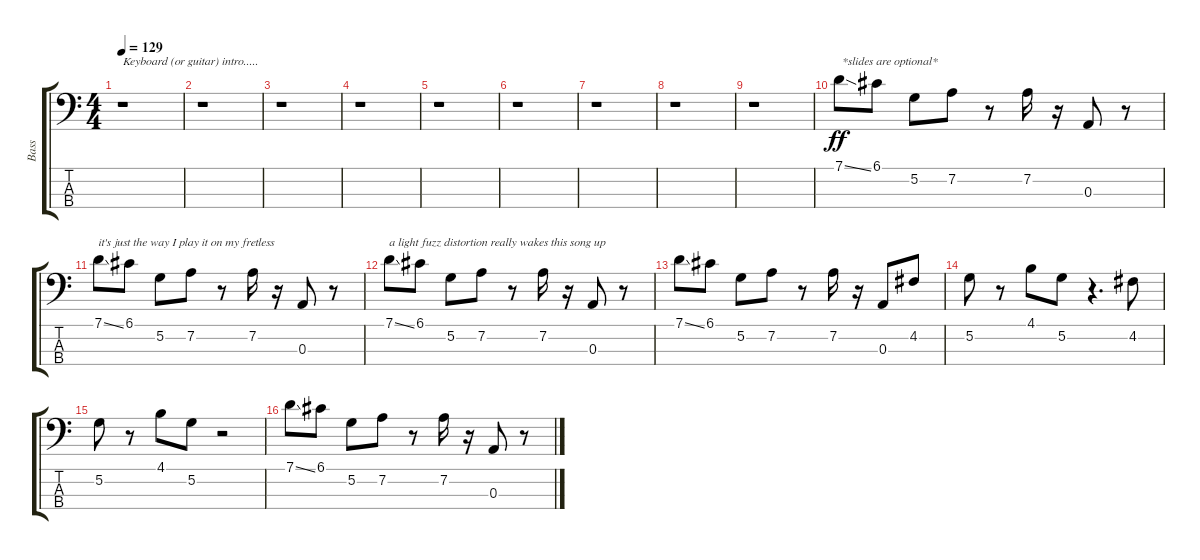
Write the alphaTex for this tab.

\track ("Bass" "Bass") {instrument fretlessbass}
\staff {score tabs}
\tuning (G2 D2 A1 E1) {hide}
\ts (4 4)
\tempo 129
\clef f4
\ks c
r.1{txt "Keyboard (or guitar) intro....." dy ff instrument fretlessbass} |
r.1 |
r.1 |
r.1 |
r.1 |
r.1 |
r.1 |
r.1 |
r.1 |
7.1{ss}.8{txt " *slides are optional*"} 6.1.8 5.2.8 7.2.8 r.8 7.2.16 r.16 0.3.8 r.8 |
7.1{ss}.8{txt "it's just the way I play it on my fretless"} 6.1.8 5.2.8 7.2.8 r.8 7.2.16 r.16 0.3.8 r.8 |
7.1{ss}.8{txt "a light fuzz distortion really wakes this song up"} 6.1.8 5.2.8 7.2.8 r.8 7.2.16 r.16 0.3.8 r.8 |
7.1{ss}.8 6.1.8 5.2.8 7.2.8 r.8 7.2.16 r.16 0.3.8 4.2.8 |
5.2.8 r.8 4.1.8 5.2.8 r.4{d} 4.2.8 |
5.2.8 r.8 4.1.8 5.2.8 r.2 |
7.1{ss}.8 6.1.8 5.2.8 7.2.8 r.8 7.2.16 r.16 0.3.8 r.8
